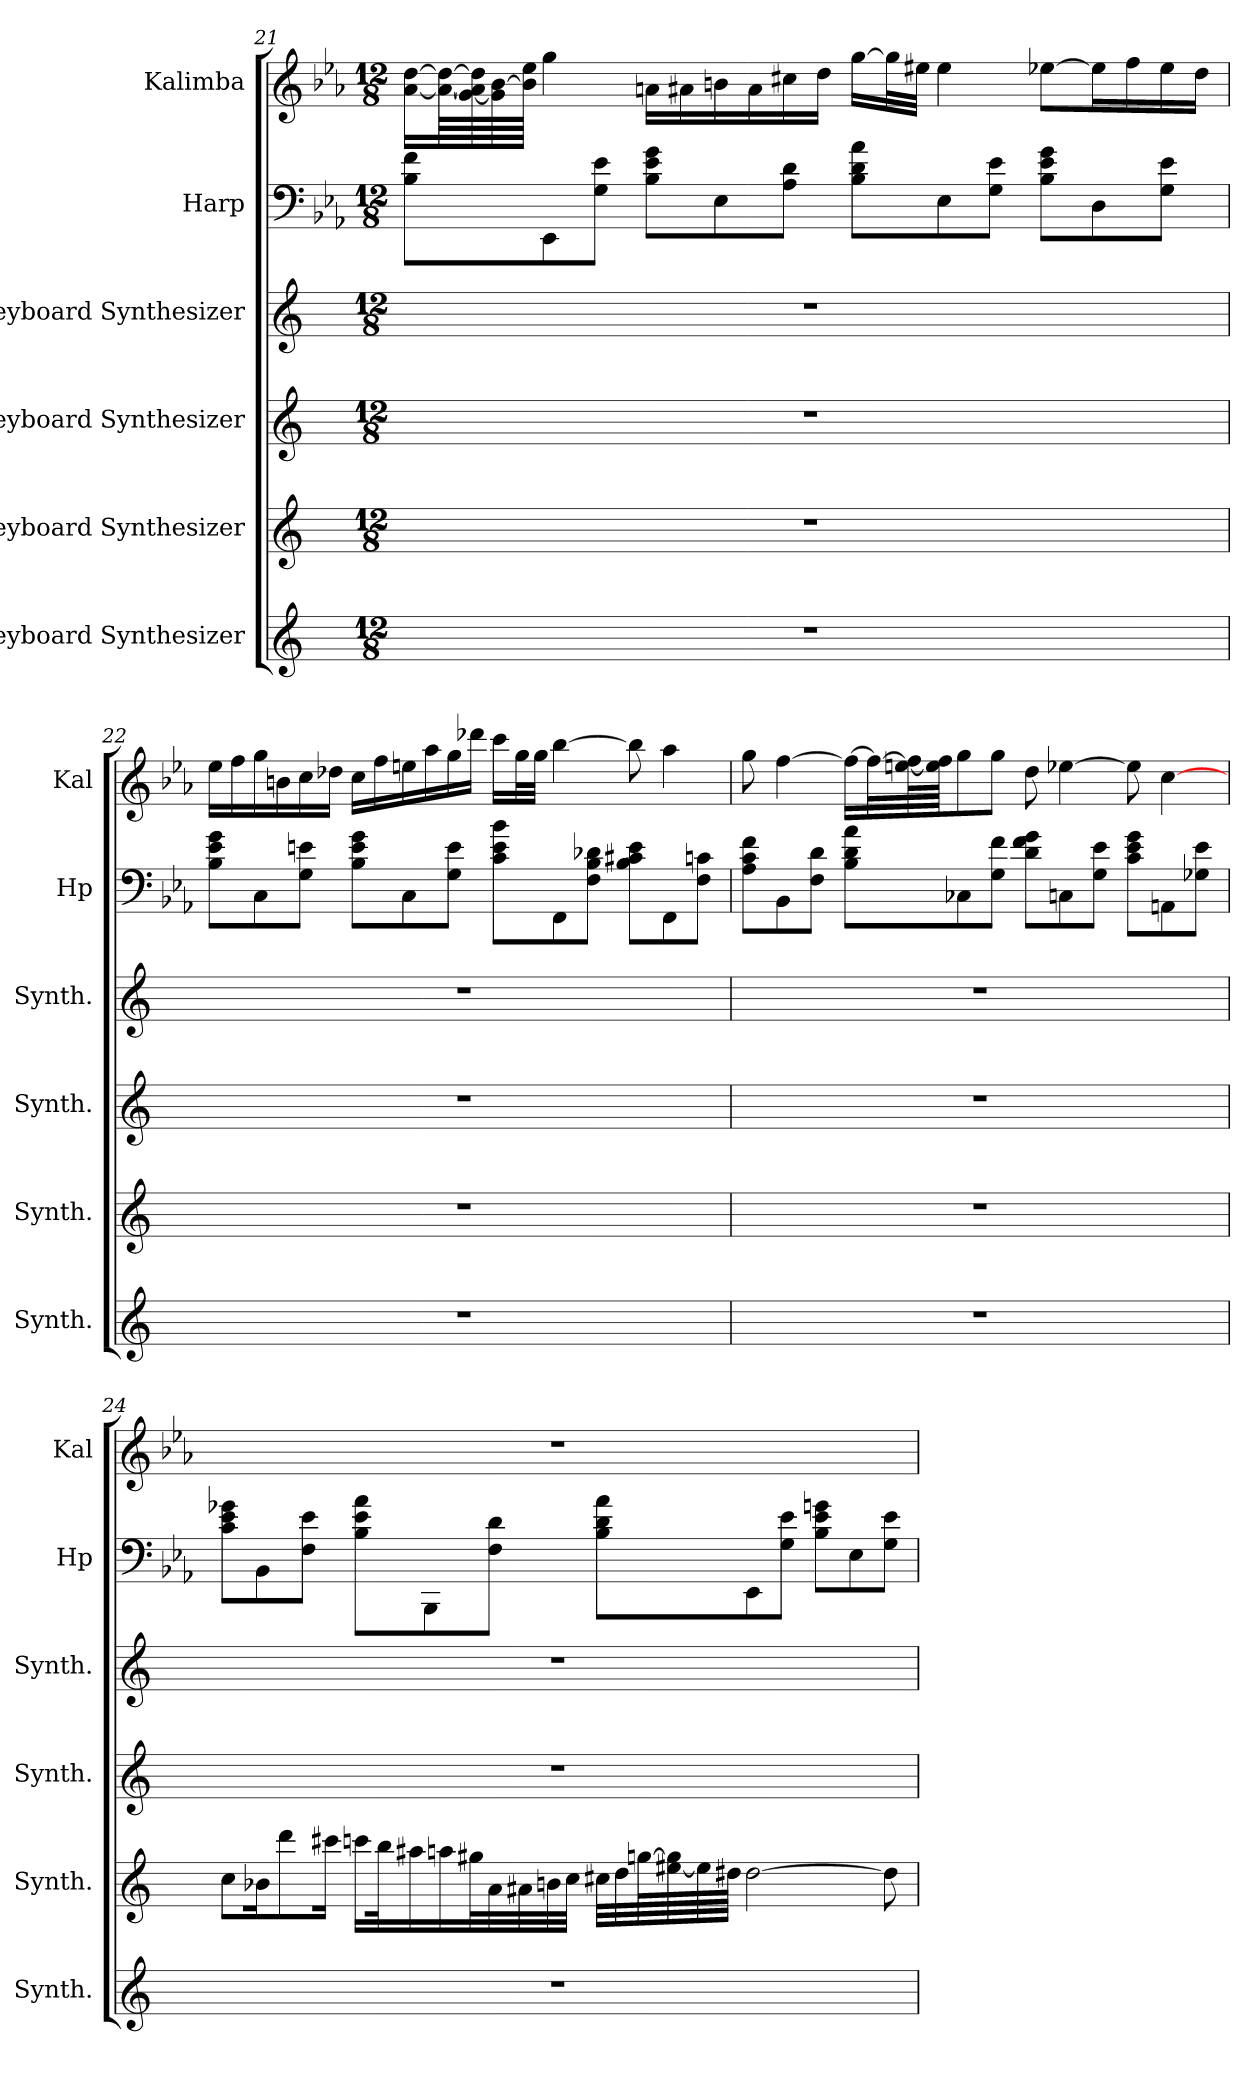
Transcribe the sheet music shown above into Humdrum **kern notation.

**kern	**kern	**kern	**kern	**kern	**kern
*part6	*part5	*part4	*part3	*part2	*part1
*staff6	*staff5	*staff4	*staff3	*staff2	*staff1
*I"Keyboard Synthesizer	*I"Keyboard Synthesizer	*I"Keyboard Synthesizer	*I"Keyboard Synthesizer	*I"Harp	*I"Kalimba
*I'Synth.	*I'Synth.	*I'Synth.	*I'Synth.	*I'Hp	*I'Kal
!!LO:LB:g=z
*clefG2	*clefG2	*clefG2	*clefG2	*clefF4	*clefG2
*k[]	*k[]	*k[]	*k[]	*k[b-e-a-]	*k[b-e-a-]
*M12/8	*M12/8	*M12/8	*M12/8	*M12/8	*M12/8
=21	=21	=21	=21	=21	=21
1.r	1.r	1.r	1.r	8B-\ 8f\L	[16a-\ [16dd\LL
.	.	.	.	.	64a-\_ 64dd\_LL
.	.	.	.	.	[64g\ 64a-\] 64dd\]
.	.	.	.	.	64g\] [64b-\
.	.	.	.	.	64b-\] 64ee-\JJJJ
.	.	.	.	8EE-\	4gg\
.	.	.	.	8G\ 8e-\J	.
.	.	.	.	8B-\ 8e-\ 8g\L	16an\LL
.	.	.	.	.	16a#X\
.	.	.	.	8E-\	16bn\
.	.	.	.	.	16a#\
.	.	.	.	8A-\ 8d\J	16cc#X\
.	.	.	.	.	16dd\JJ
.	.	.	.	8B-\ 8d\ 8a-\L	[16gg\LL
.	.	.	.	.	32gg\L]
.	.	.	.	.	32ee#X\JJJ
.	.	.	.	8E-\	4ee#\
.	.	.	.	8G\ 8e-\J	.
.	.	.	.	8B-\ 8e-\ 8g\L	[8ee-X\L
.	.	.	.	8D\	16ee-\L]
.	.	.	.	.	16ff\
.	.	.	.	8G\ 8e-\J	16ee-\
.	.	.	.	.	16dd\JJ
!!LO:PB:g=z
=22	=22	=22	=22	=22	=22
1.r	1.r	1.r	1.r	8B-\ 8e-\ 8g\L	16ee-\LL
.	.	.	.	.	16ff\
.	.	.	.	8C\	16gg\
.	.	.	.	.	16bn\
.	.	.	.	8G\ 8en\J	16cc\
.	.	.	.	.	16dd-X\JJ
.	.	.	.	8B-\ 8e\ 8g\L	16cc\LL
.	.	.	.	.	16ff\
.	.	.	.	8C\	16een\
.	.	.	.	.	16aa-\
.	.	.	.	8G\ 8e\J	16gg\
.	.	.	.	.	16ddd-X\JJ
.	.	.	.	8c\ 8e\ 8b-\L	16ccc\LL
.	.	.	.	.	32gg\L
.	.	.	.	.	32gg\JJJ
.	.	.	.	8FF\	[4bb-\
.	.	.	.	8F\ 8B-\ 8d-X\J	.
.	.	.	.	8B-\ 8c#X\ 8e\L	8bb-\]
.	.	.	.	8FF\	4aa-\
.	.	.	.	8F\ 8cn\J	.
!!LO:LB:g=z
=23	=23	=23	=23	=23	=23
1.r	1.r	1.r	1.r	8A-\ 8c\ 8f\L	8gg\
.	.	.	.	8BB-\	[4ff\
.	.	.	.	8F\ 8d\J	.
.	.	.	.	8B-\ 8d\ 8a-\L	16ff\LL_
.	.	.	.	.	32ff\L_
.	.	.	.	.	[64een\ 64ff\]L
.	.	.	.	.	64ee\] 64ff\JJJ
.	.	.	.	8C-X\	8gg\
.	.	.	.	8G\ 8f\J	8gg\J
.	.	.	.	8d\ 8f\ 8g\L	8dd\
.	.	.	.	8Cn\	[4ee-X\
.	.	.	.	8G\ 8e-\J	.
.	.	.	.	8c\ 8e-\ 8g\L	8ee-\]
.	.	.	.	8AAn\	[4cc\
.	.	.	.	8G-X\ 8e-\J	.
!!LO:PB:g=z
=24	=24	=24	=24	=24	=24
1.r	8cc\L	1.r	1.r	8c\ 8e-\ 8g-X\L	1.r
.	16b-X\K	.	.	8BB-\	.
.	8ddd\	.	.	.	.
.	.	.	.	8F\ 8e-\J	.
.	16ccc#X\Jk	.	.	.	.
.	16cccn\LL	.	.	8B-\ 8e-\ 8a-\L	.
.	32bb\K	.	.	.	.
.	16aa#X\	.	.	.	.
.	.	.	.	8BBB-\	.
.	16aan\	.	.	.	.
.	32gg#X\L	.	.	.	.
.	32a\	.	.	8F\ 8d\J	.
.	32a#X\	.	.	.	.
.	32bn\	.	.	.	.
.	32cc\JJJ	.	.	.	.
.	32cc#X\LLL	.	.	8B-\ 8d\ 8a-\L	.
.	32dd\	.	.	.	.
.	[64ggn\L	.	.	.	.
.	[64ee#X\ 64gg\]	.	.	.	.
.	64ee#\]	.	.	.	.
.	64dd#X\JJJJ	.	.	.	.
.	[2dd#\	.	.	8EE-\	.
.	.	.	.	8G\ 8e-\J	.
.	.	.	.	8B-\ 8e-\ 8gn\L	.
.	.	.	.	8E-\	.
.	8dd#\]	.	.	8G\ 8e-\J	.
=	=	=	=	=	=
*-	*-	*-	*-	*-	*-
